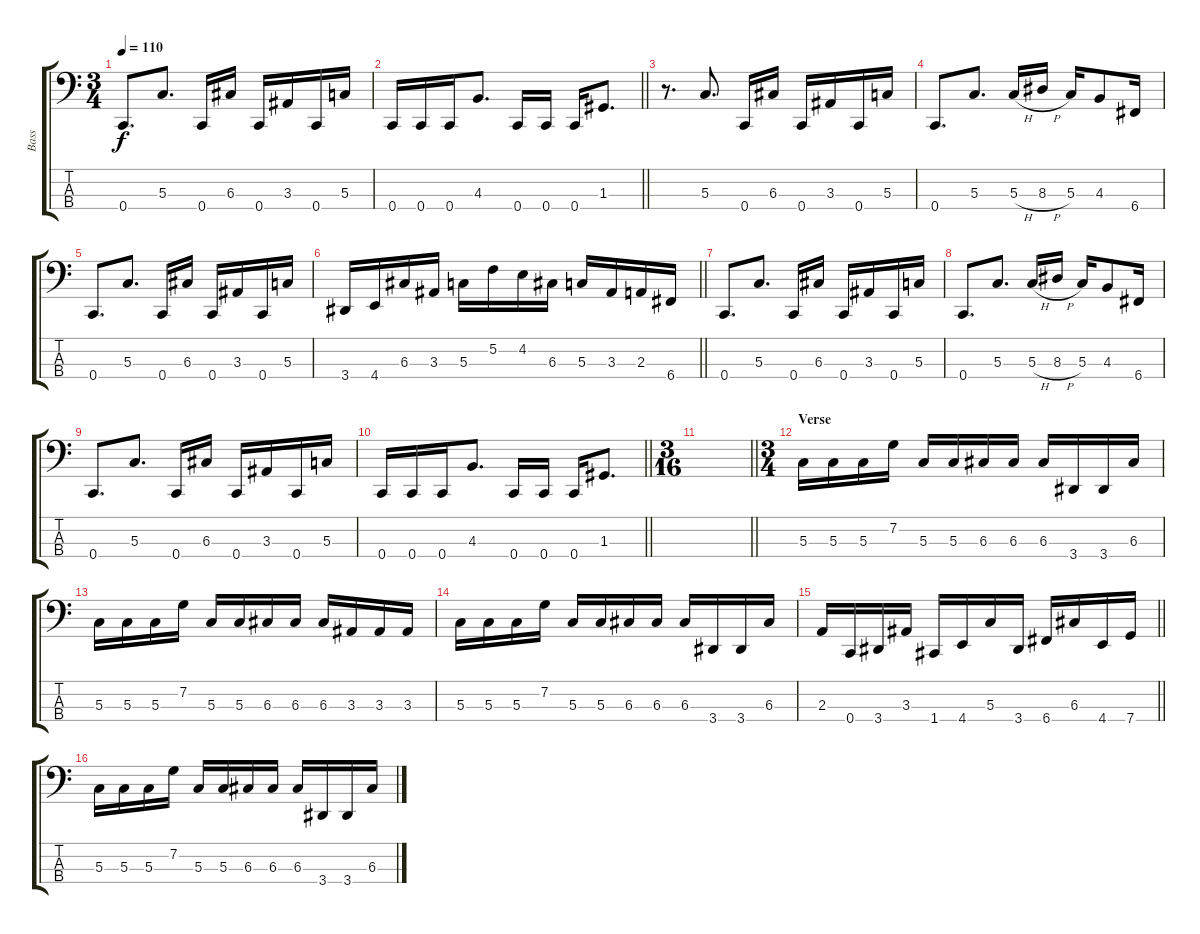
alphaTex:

\track ("Bass" "Bass") {instrument electricbasspick}
\staff {score tabs}
\tuning (F2 C2 G1 C1) {hide}
\ts (3 4)
\tempo 110
\clef f4
\ks c
0.4.8{d dy f} 5.3.8{d} 0.4.16 6.3.16 0.4.16 3.3.16 0.4.16 5.3.16 |
\barLineRight lightlight
0.4.16 0.4.16 0.4.16 4.3.8{d} 0.4.16 0.4.16 0.4.16 1.3.8{d} |
\section ("" "")
r.8{d} 5.3.8{d} 0.4.16 6.3.16 0.4.16 3.3.16 0.4.16 5.3.16 |
0.4.8{d} 5.3.8{d} 5.3{h}.16 8.3{h}.16 5.3.16 4.3.8 6.4.16 |
0.4.8{d} 5.3.8{d} 0.4.16 6.3.16 0.4.16 3.3.16 0.4.16 5.3.16 |
\barLineRight lightlight
3.4.16 4.4.16 6.3.16 3.3.16 5.3.16 5.2.16 4.2.16 6.3.16 5.3.16 3.3.16 2.3.16 6.4.16 |
\section ("" "")
0.4.8{d} 5.3.8{d} 0.4.16 6.3.16 0.4.16 3.3.16 0.4.16 5.3.16 |
0.4.8{d} 5.3.8{d} 5.3{h}.16 8.3{h}.16 5.3.16 4.3.8 6.4.16 |
0.4.8{d} 5.3.8{d} 0.4.16 6.3.16 0.4.16 3.3.16 0.4.16 5.3.16 |
\barLineRight lightlight
0.4.16 0.4.16 0.4.16 4.3.8{d} 0.4.16 0.4.16 0.4.16 1.3.8{d} |
\ts (3 16)
\section ("" "")
\barLineRight lightlight
|
\ts (3 4)
\section ("" "Verse")
5.3.16 5.3.16 5.3.16 7.2.16 5.3.16 5.3.16 6.3.16 6.3.16 6.3.16 3.4.16 3.4.16 6.3.16 |
5.3.16 5.3.16 5.3.16 7.2.16 5.3.16 5.3.16 6.3.16 6.3.16 6.3.16 3.3.16 3.3.16 3.3.16 |
5.3.16 5.3.16 5.3.16 7.2.16 5.3.16 5.3.16 6.3.16 6.3.16 6.3.16 3.4.16 3.4.16 6.3.16 |
\barLineRight lightlight
2.3.16 0.4.16 3.4.16 3.3.16 1.4.16 4.4.16 5.3.16 3.4.16 6.4.16 6.3.16 4.4.16 7.4.16 |
\section ("" "")
5.3.16 5.3.16 5.3.16 7.2.16 5.3.16 5.3.16 6.3.16 6.3.16 6.3.16 3.4.16 3.4.16 6.3.16
